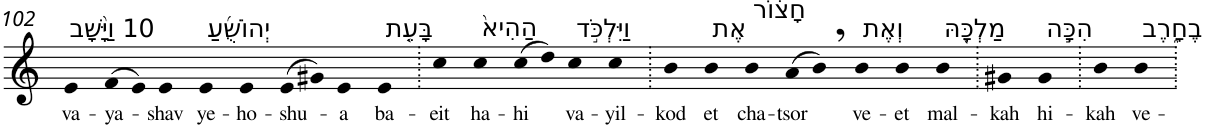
**kern	**text
*part1	*part1
*staff1	*staff1
*I"Piano	*
*I'Pno	*
!!LO:PB:g=z
*clefG2	*
*k[]	*
=102	=102
!LO:TX:a:t=10 וַיָּ֨שָׁב	!
!	!LO:LY:b
4e	va-
!	!LO:LY:b
(>8f	-ya-
8e)	.
!	!LO:LY:b
4e	-shav
!LO:TX:a:t=יְהוֹשֻׁ֜עַ	!
!	!LO:LY:b
4e	ye-
!	!LO:LY:b
4e	-ho-
!	!LO:LY:b
(>8e	-shu-
8g#X)	.
!	!LO:LY:b
4e	-a
!LO:TX:a:t=בָּעֵ֤ת	!
!	!LO:LY:b
4e	ba-
=103.	=103.
!	!LO:LY:b
4cc	-eit
!LO:TX:a:t=הַהִיא֙	!
!	!LO:LY:b
4cc	ha-
!	!LO:LY:b
(>8cc	-hi
8dd)	.
!LO:TX:a:t=וַיִּלְכֹּ֣ד	!
!	!LO:LY:b
4cc	va-
!	!LO:LY:b
4cc	-yil-
=104.	=104.
!	!LO:LY:b
4b	-kod
!LO:TX:a:t=אֶת	!
!	!LO:LY:b
4b	et
!LO:TX:a:t=חָצ֔וֹר	!
!	!LO:LY:b
4b	cha-
!	!LO:LY:b
(>8a	-tsor
8b,)	.
!LO:TX:a:t=וְאֶת	!
!	!LO:LY:b
4b	ve-
!	!LO:LY:b
4b	-et
!LO:TX:a:t=מַלְכָּ֖הּ	!
!	!LO:LY:b
4b	mal-
=105.	=105.
!	!LO:LY:b
4g#X	-kah
!LO:TX:a:t=הִכָּ֣ה	!
!	!LO:LY:b
4g#	hi-
=106.	=106.
!	!LO:LY:b
4b	-kah
!LO:TX:a:t=בֶחָ֑רֶב	!
!	!LO:LY:b
4b	ve-
=.	=.
*-	*-
